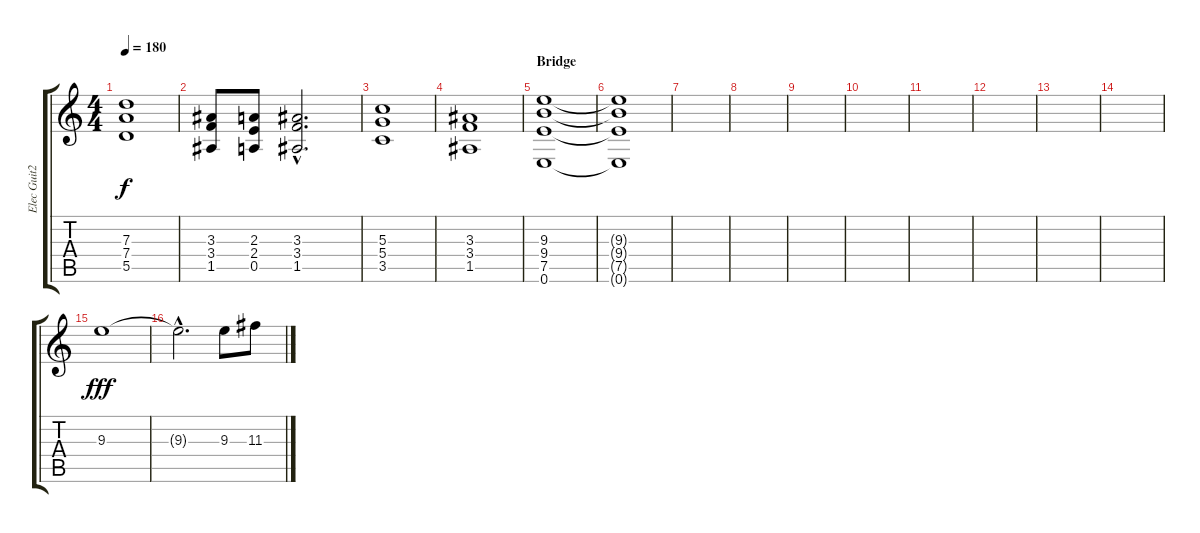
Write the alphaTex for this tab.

\track ("Elec Guit2" "Elec Guit2") {instrument overdrivenguitar}
\staff {score tabs}
\tuning (E4 B3 G3 D3 A2 E2) {hide}
\ts (4 4)
\tempo 180
\clef g2
\ks c
(7.3 7.4 5.5).1{dy f} |
(3.3 3.4 1.5).8 (2.3 2.4 0.5).8 (3.3{hac} 3.4{hac} 1.5{hac}).2{d} |
(5.3 5.4 3.5).1 |
(3.3 3.4 1.5).1 |
\section ("" "Bridge")
(9.3 9.4 7.5 0.6).1 |
(9.3{t} 9.4{t} 7.5{t} 0.6{t}).1 |
|
|
|
|
|
|
|
|
9.3.1{dy fff} |
9.3{hac t}.2{d} 9.3.8 11.3.8
